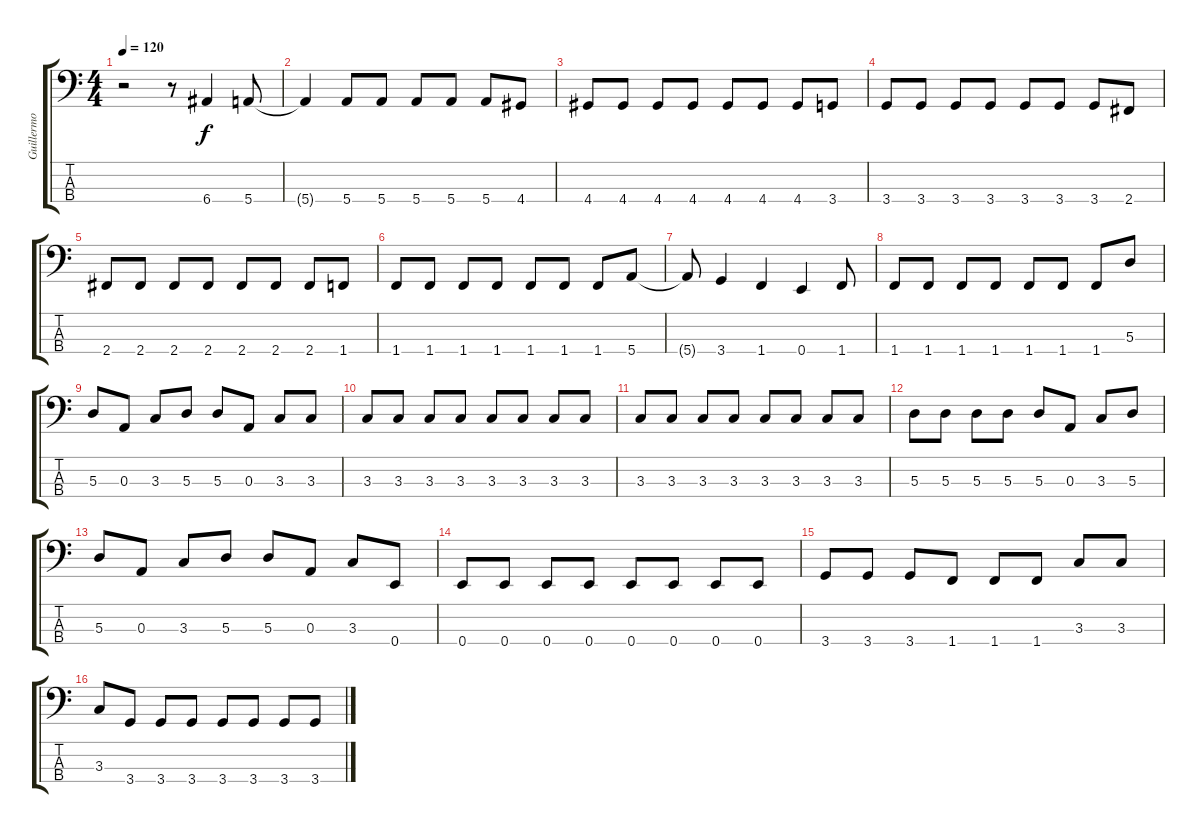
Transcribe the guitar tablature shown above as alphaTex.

\track ("Guillermo Sánchez" "Guillermo ") {instrument electricbasspick}
\staff {score tabs}
\tuning (G2 D2 A1 E1) {hide}
\ts (4 4)
\tempo 120
\clef f4
\ks c
r.2{dy f} r.8 6.4.4 5.4.8 |
5.4{t}.4 5.4.8 5.4.8 5.4.8 5.4.8 5.4.8 4.4.8 |
4.4.8 4.4.8 4.4.8 4.4.8 4.4.8 4.4.8 4.4.8 3.4.8 |
3.4.8 3.4.8 3.4.8 3.4.8 3.4.8 3.4.8 3.4.8 2.4.8 |
2.4.8 2.4.8 2.4.8 2.4.8 2.4.8 2.4.8 2.4.8 1.4.8 |
1.4.8 1.4.8 1.4.8 1.4.8 1.4.8 1.4.8 1.4.8 5.4.8 |
5.4{t}.8 3.4.4 1.4.4 0.4.4 1.4.8 |
1.4.8 1.4.8 1.4.8 1.4.8 1.4.8 1.4.8 1.4.8 5.3.8 |
5.3.8 0.3.8 3.3.8 5.3.8 5.3.8 0.3.8 3.3.8 3.3.8 |
3.3.8 3.3.8 3.3.8 3.3.8 3.3.8 3.3.8 3.3.8 3.3.8 |
3.3.8 3.3.8 3.3.8 3.3.8 3.3.8 3.3.8 3.3.8 3.3.8 |
5.3.8 5.3.8 5.3.8 5.3.8 5.3.8 0.3.8 3.3.8 5.3.8 |
5.3.8 0.3.8 3.3.8 5.3.8 5.3.8 0.3.8 3.3.8 0.4.8 |
0.4.8 0.4.8 0.4.8 0.4.8 0.4.8 0.4.8 0.4.8 0.4.8 |
3.4.8 3.4.8 3.4.8 1.4.8 1.4.8 1.4.8 3.3.8 3.3.8 |
3.3.8 3.4.8 3.4.8 3.4.8 3.4.8 3.4.8 3.4.8 3.4.8
